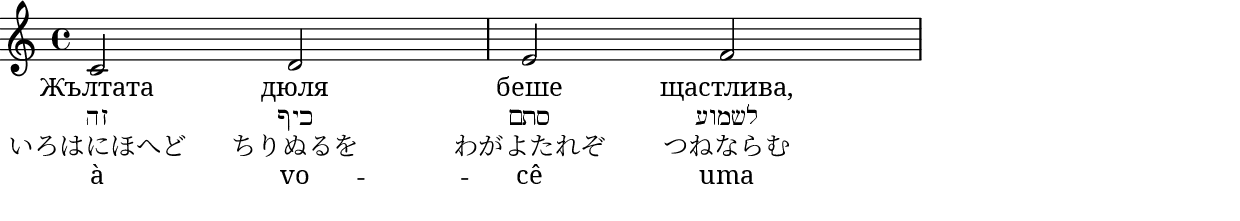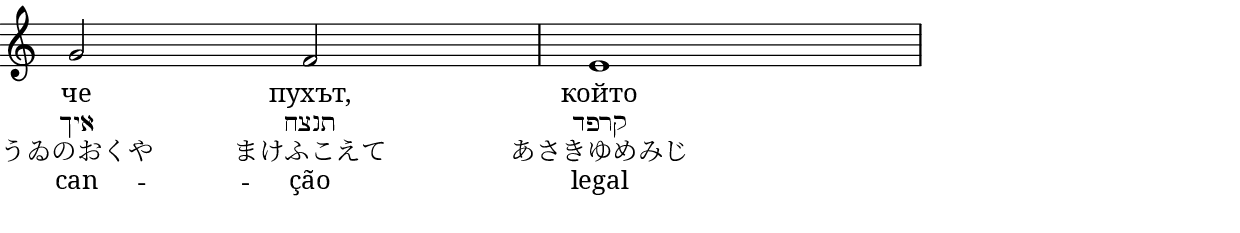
%% Generated by lilypond-book.py
%% Options: [exampleindent=10.16\mm,indent=0\mm,line-width=160\mm]
\include "lilypond-book-preamble.ly"


% ****************************************************************
% Start cut-&-pastable-section
% ****************************************************************



\paper {
  indent = 0\mm
  line-width = 160\mm
  % offset the left padding, also add 1mm as lilypond creates cropped
  % images with a little space on the right
  line-width = #(- line-width (* mm  3.000000) (* mm 1))
}

\layout {
  
}





% ****************************************************************
% ly snippet:
% ****************************************************************
\sourcefilename "utf-8.ly"
\sourcefileline 0
% DO NOT EDIT this file manually; it is automatically
% generated from Documentation/snippets/new
% Make any changes in Documentation/snippets/new/
% and then run scripts/auxiliar/makelsr.py
%
% This file is in the public domain.
%% Note: this file works from version 2.19.12
\version "2.19.12"

\header {
%% Translation of GIT committish: 9c379d799d81429fff6392c639dffef526bd5db9
  texidoces = "
Se pueden usar varios sistemas de escritura para textos (como títulos
o la letra de las canciones) si se introducen en la codificación
UTF-8, y utilizando un motor basado en Pango.  Dependiendo de las
tipografías instaladas, este fragmento compone textos en Búlgaro
(cirílico), hebreo, japonés y portugués.

"
  doctitlees = "UTF-8"

%% Translation of GIT committish: 1d347c959f434118436b0f1c08fd0b7b37c98dac
  texidocfr = "
Différents éléments textuels peuvent s'ajouter à la notation, comme des
titres ou des paroles, dès lors qu'ils sont encodés en UTF-8, grâce à un
moteur de rendu reposant sur Pango. Selon les fontes disponibles
devraient apparaître quatre lignes de texte : en bulgare (en
cyrillique), en hébreux, en japonais et en portugais.

"
  doctitlefr = "UTF-8"

  lsrtags = "text"

  texidoc = "
Various scripts may be used for texts (like titles and lyrics) by
entering them in UTF-8 encoding, and using a Pango based backend.
Depending on the fonts installed, this fragment will render Bulgarian
(Cyrillic), Hebrew, Japanese and Portuguese.

"
  doctitle = "UTF-8"
} % begin verbatim

% end verbatim - this comment is a hack to prevent texinfo.tex
% from choking on non-European UTF-8 subsets

%% Edit this file using a Unicode aware editor, such as GVIM, GEDIT, Emacs

%{

You may have to install additional fonts.

Red Hat Fedora

	linux-libertine-fonts (Latin, Cyrillic, Hebrew)
	ipa-mincho-fonts ipa-gothic-fonts (Japanese)

Debian GNU/Linux, Ubuntu

	fonts-linuxlibertine (Latin, Cyrillic, Hebrew)
	fonts-ipafont (Japanese)

%} % begin verbatim


% Font settings for Cyrillic and Hebrew
% Linux Libertine fonts contain Cyrillic and Hebrew glyphs.
\paper {
  #(define fonts
    (set-global-fonts
     #:roman "Linux Libertine O,serif"
     #:sans "Linux Biolinum O,sans-serif"
     #:typewriter "Linux Libertine Mono O,monospace"
   ))
}

% Cyrillic font
bulgarian = \lyricmode {
  Жълтата дюля беше щастлива, че пухът, който цъфна, замръзна като гьон.
}

hebrew = \lyricmode {
  זה כיף סתם לשמוע איך תנצח קרפד עץ טוב בגן.
}

japanese = \lyricmode {
  いろはにほへど ちりぬるを
  わがよたれぞ  つねならむ
  うゐのおくや  まけふこえて
  あさきゆめみじ ゑひもせず
}

% "a legal song to you"
portuguese = \lyricmode {
  à vo -- cê uma can -- ção legal
}

\relative c' {
  c2 d
  e2 f
  g2 f
  e1
}
\addlyrics { \bulgarian }
\addlyrics { \hebrew }
\addlyrics { \japanese }
\addlyrics { \portuguese }



% ****************************************************************
% end ly snippet
% ****************************************************************
